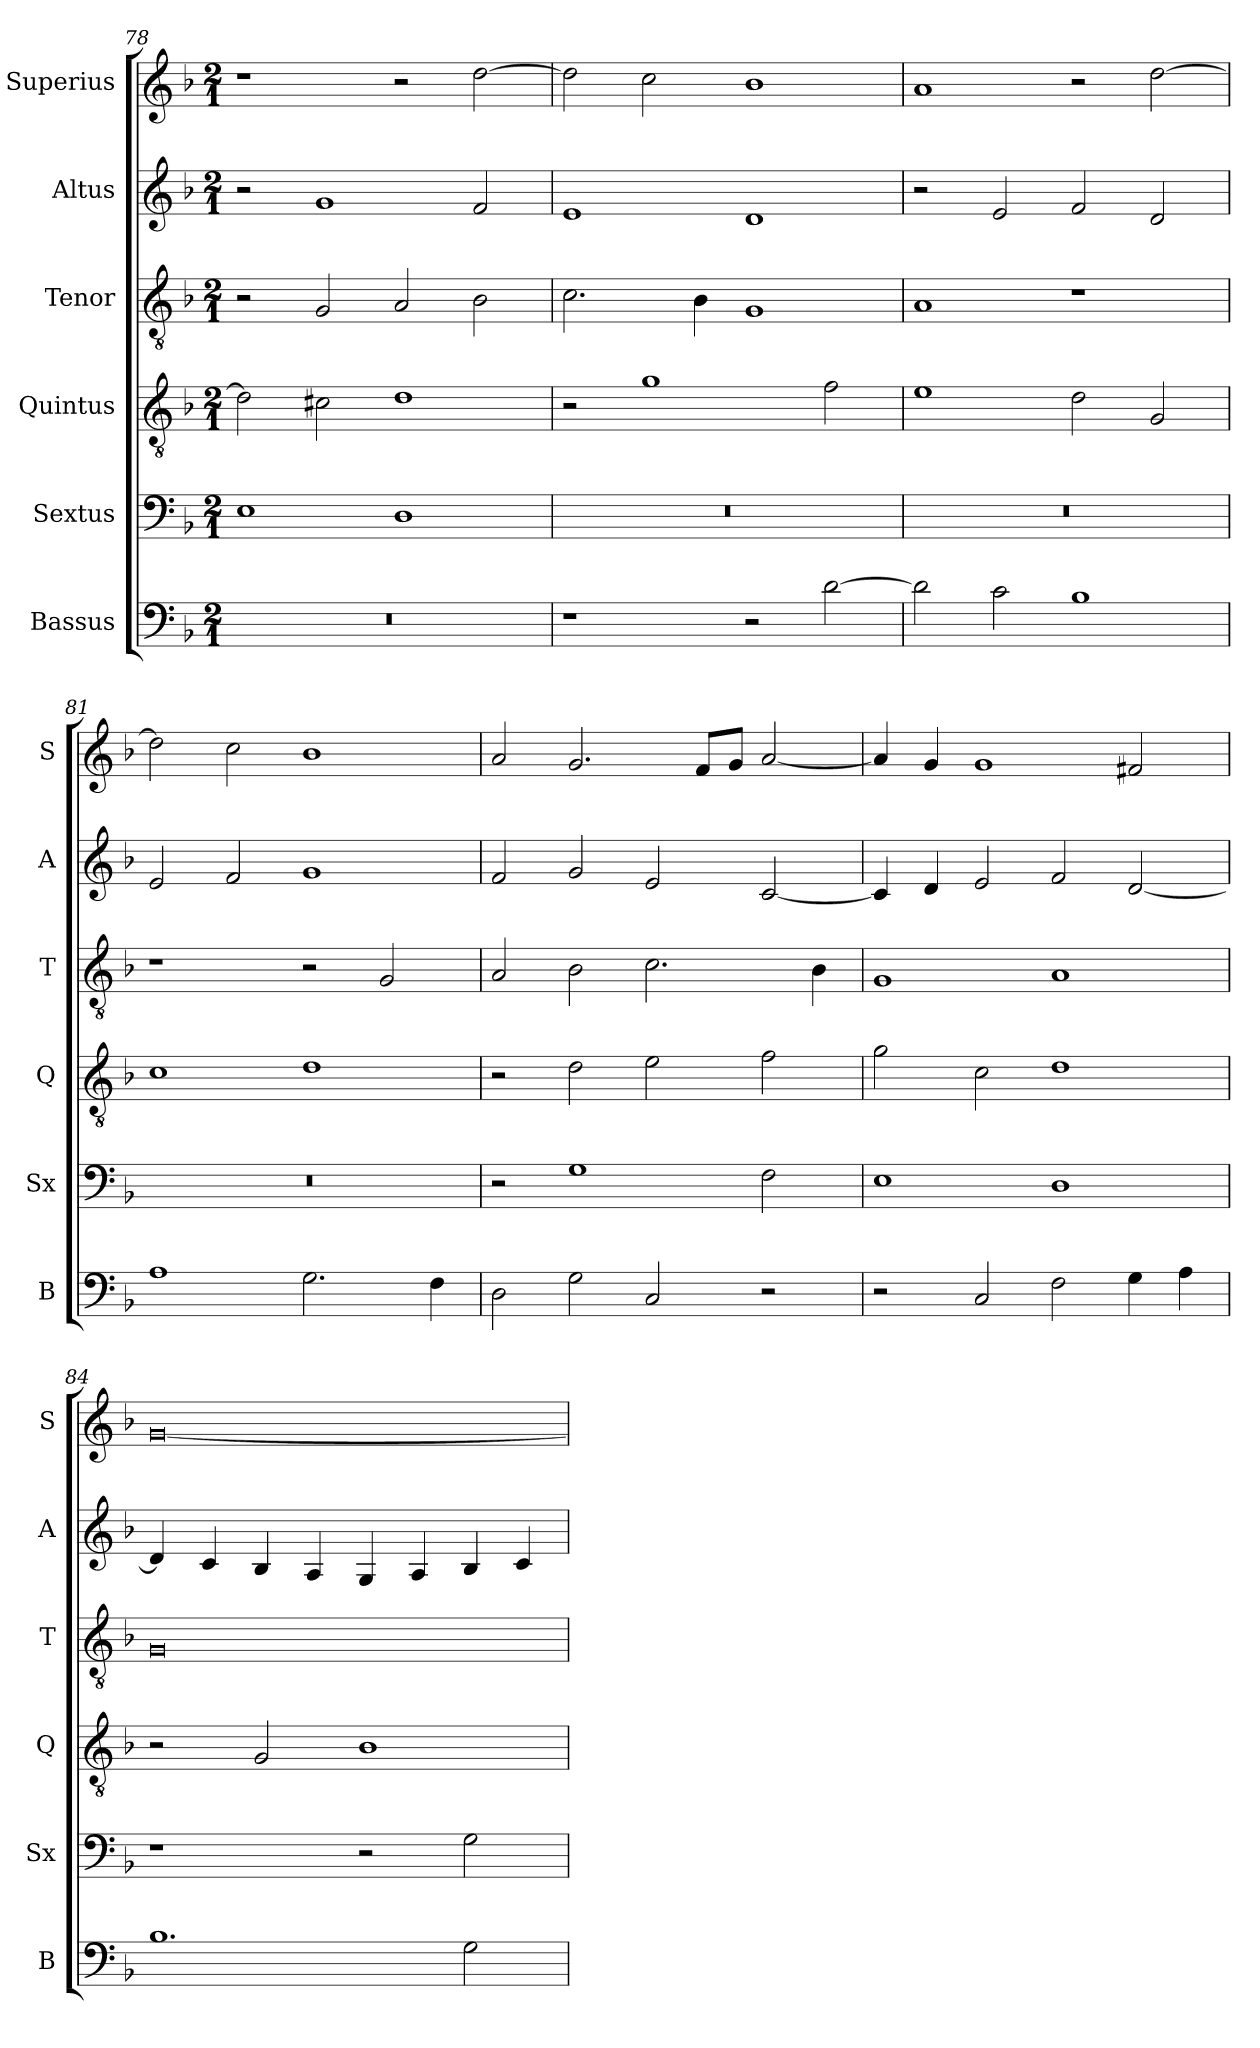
**kern	**kern	**kern	**kern	**kern	**kern
*part6	*part5	*part4	*part3	*part2	*part1
*staff6	*staff5	*staff4	*staff3	*staff2	*staff1
*I"Bassus	*I"Sextus	*I"Quintus	*I"Tenor	*I"Altus	*I"Superius
*I'B	*I'Sx	*I'Q	*I'T	*I'A	*I'S
*clefF4	*clefF4	*clefGv2	*clefGv2	*clefG2	*clefG2
*k[b-]	*k[b-]	*k[b-]	*k[b-]	*k[b-]	*k[b-]
*M2/1	*M2/1	*M2/1	*M2/1	*M2/1	*M2/1
=78	=78	=78	=78	=78	=78
0r	1E	2d\]	2r	2r	1r
.	.	2c#X\	2G/	1g	.
.	1D	1d	2A/	.	2r
.	.	.	2B-\	2f/	[2dd\
=79	=79	=79	=79	=79	=79
1r	0r	2r	2.c\	1e	2dd\]
.	.	1g	.	.	2cc\
.	.	.	4B-\	.	.
2r	.	.	1G	1d	1b-
[2d\	.	2f\	.	.	.
=80	=80	=80	=80	=80	=80
2d\]	0r	1e	1A	2r	1a
2c\	.	.	.	2e/	.
1B-	.	2d\	1r	2f/	2r
.	.	2G/	.	2d/	[2dd\
=81	=81	=81	=81	=81	=81
1A	0r	1c	1r	2e/	2dd\]
.	.	.	.	2f/	2cc\
2.G\	.	1d	2r	1g	1b-
.	.	.	2G/	.	.
4F\	.	.	.	.	.
=82	=82	=82	=82	=82	=82
2D\	2r	2r	2A/	2f/	2a/
2G\	1G	2d\	2B-\	2g/	2.g/
2C/	.	2e\	2.c\	2e/	.
.	.	.	.	.	8f/L
.	.	.	.	.	8g/J
2r	2F\	2f\	.	[2c/	[2a/
.	.	.	4B-\	.	.
=83	=83	=83	=83	=83	=83
2r	1E	2g\	1G	4c/]	4a/]
.	.	.	.	4d/	4g/
2C/	.	2c\	.	2e/	1g
2F\	1D	1d	1A	2f/	.
4G\	.	.	.	[2d/	2f#X/
4A\	.	.	.	.	.
=84	=84	=84	=84	=84	=84
1.B-	1r	2r	0G	4d/]	[0g
.	.	.	.	4c/	.
.	.	2G/	.	4B-/	.
.	.	.	.	4A/	.
.	2r	1B-	.	4G/	.
.	.	.	.	4A/	.
2G\	2G\	.	.	4B-/	.
.	.	.	.	4c/	.
=	=	=	=	=	=
*-	*-	*-	*-	*-	*-
